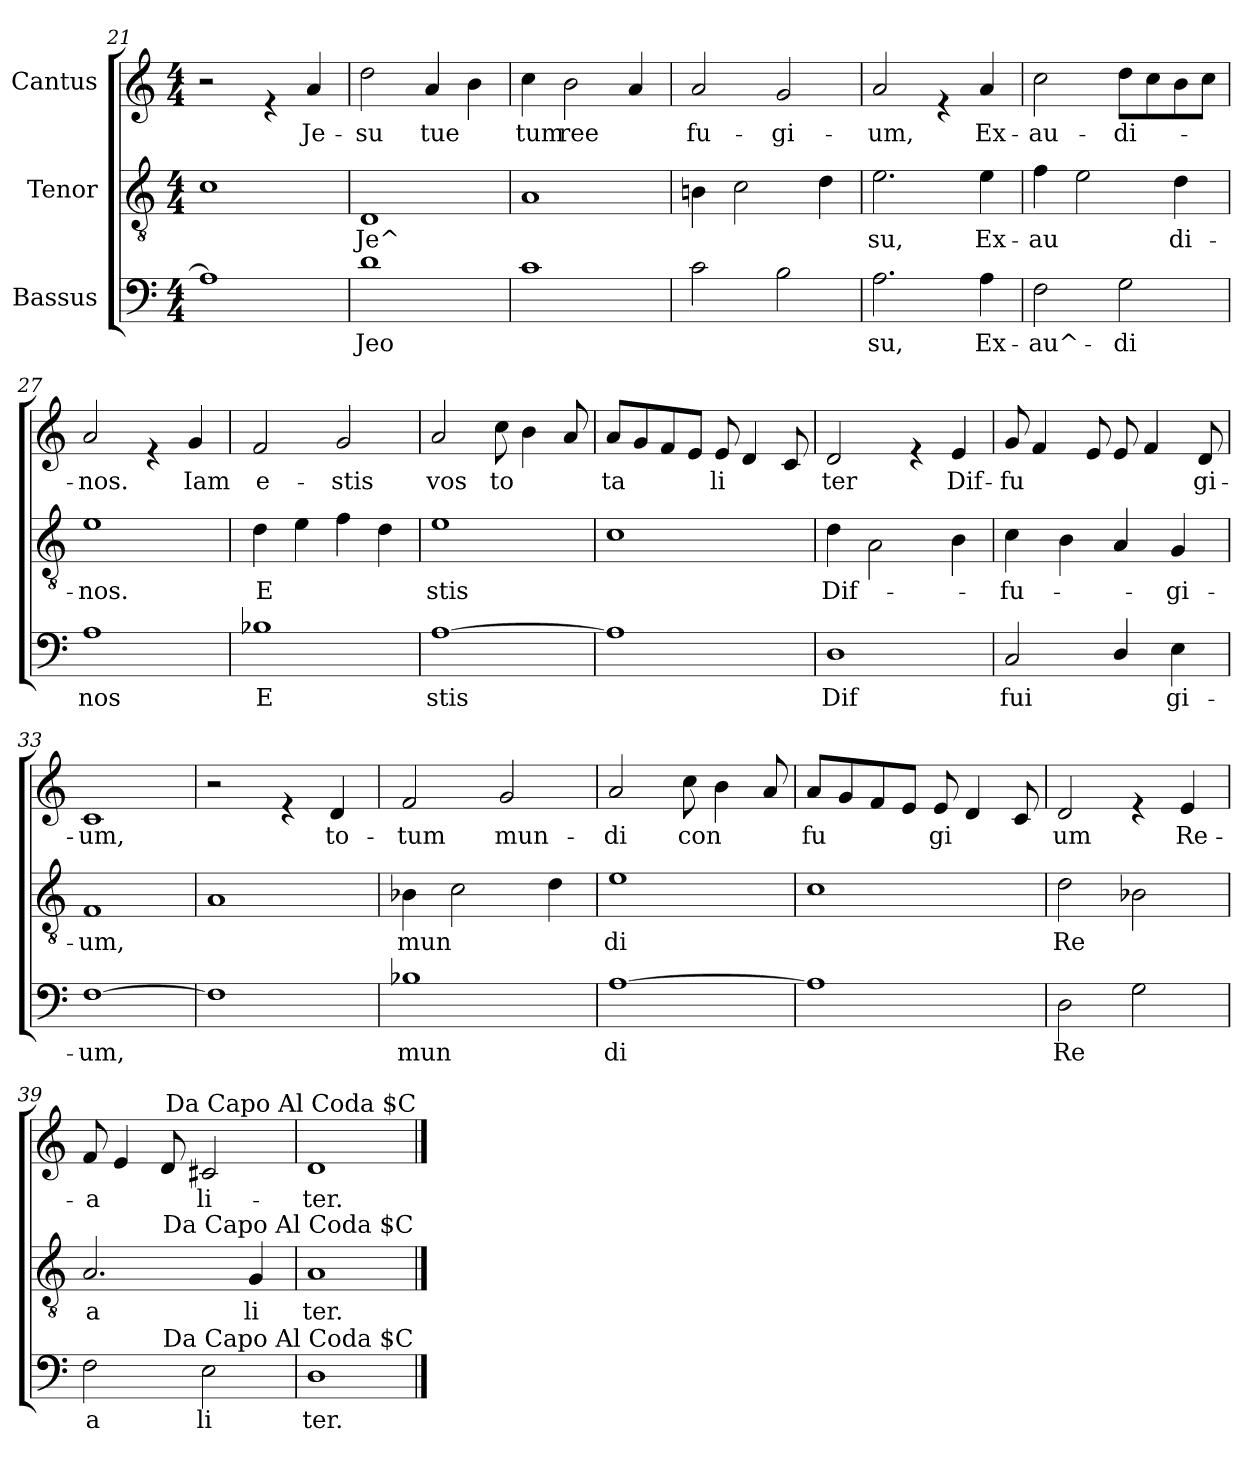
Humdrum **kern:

**kern	**text	**kern	**text	**kern	**text
*part3	*part3	*part2	*part2	*part1	*part1
*staff3	*staff3	*staff2	*staff2	*staff1	*staff1
*I"Bassus	*	*I"Tenor	*	*I"Cantus	*
*clefF4	*	*clefGv2	*	*clefG2	*
*k[]	*	*k[]	*	*k[]	*
*C:	*	*C:	*	*C:	*
*M4/4	*	*M4/4	*	*M4/4	*
=21	=21	=21	=21	=21	=21
1A]	.	1c	.	2r	.
.	.	.	.	4re	.
!	!	!	!	!	!LO:LY:b
.	.	.	.	4a/	Je-
=22	=22	=22	=22	=22	=22
!	!LO:LY:b	!	!LO:LY:b	!	!LO:LY:b
1d	Jeo	1D	Je^	2dd\	-su
!	!	!	!	!	!LO:LY:b
.	.	.	.	4a/	tue
.	.	.	.	4b\	.
=23	=23	=23	=23	=23	=23
!	!	!	!	!	!LO:LY:b
1c	.	1A	.	4cc\	tum
!	!	!	!	!	!LO:LY:b
.	.	.	.	2b\	ree
.	.	.	.	4a/	.
!!LO:PB:g=z
=24	=24	=24	=24	=24	=24
!	!	!	!	!	!LO:LY:b
2c\	.	4Bni\	.	2a/	fu-
.	.	2c\	.	.	.
!	!	!	!	!	!LO:LY:b
2B\	.	.	.	2g/	-gi-
.	.	4d\	.	.	.
!!LO:LB:g=z
=25	=25	=25	=25	=25	=25
!	!LO:LY:b	!	!LO:LY:b	!	!LO:LY:b
2.A\	su,	2.e\	su,	2a/	-um,
.	.	.	.	4re	.
!	!LO:LY:b	!	!LO:LY:b	!	!LO:LY:b
4A\	Ex-	4e\	Ex-	4a/	Ex-
=26	=26	=26	=26	=26	=26
!	!LO:LY:b	!	!LO:LY:b	!	!LO:LY:b
2F\	-au^-	4f\	-au	2cc\	-au-
.	.	2e\	.	.	.
!	!LO:LY:b	!	!	!	!LO:LY:b
2G\	-di	.	.	8dd\L	-di-
.	.	.	.	8cc\	.
!	!	!	!LO:LY:b	!	!
.	.	4d\	di-	8b\	.
.	.	.	.	8cc\J	.
=27	=27	=27	=27	=27	=27
!	!LO:LY:b	!	!LO:LY:b	!	!LO:LY:b
1A	nos	1e	-nos.	2a/	-nos.
.	.	.	.	4re	.
!	!	!	!	!	!LO:LY:b
.	.	.	.	4g/	Iam
=28	=28	=28	=28	=28	=28
!	!LO:LY:b	!	!LO:LY:b	!	!LO:LY:b
1B-X	E	4d\	E	2f/	e-
.	.	4e\	.	.	.
!	!	!	!	!	!LO:LY:b
.	.	4f\	.	2g/	-stis
.	.	4d\	.	.	.
=29	=29	=29	=29	=29	=29
!	!LO:LY:b	!	!LO:LY:b	!	!LO:LY:b
[>1A	stis	1e	stis	2a/	vos
!	!	!	!	!	!LO:LY:b
.	.	.	.	8cc\	to
.	.	.	.	4b\	.
.	.	.	.	8a/	.
=30	=30	=30	=30	=30	=30
!	!	!	!	!	!LO:LY:b
1A]	.	1c	.	8a/L	ta
.	.	.	.	8g/	.
.	.	.	.	8f/	.
.	.	.	.	8e/J	.
!	!	!	!	!	!LO:LY:b
.	.	.	.	8e/	li
.	.	.	.	4d/	.
.	.	.	.	8c/	.
!!LO:LB:g=z
=31	=31	=31	=31	=31	=31
!	!LO:LY:b	!	!LO:LY:b	!	!LO:LY:b
1D	Dif	4d\	Dif-	2d/	ter
.	.	2A\	.	.	.
.	.	.	.	4re	.
!	!	!	!	!	!LO:LY:b
.	.	4B\	.	4e/	Dif-
=32	=32	=32	=32	=32	=32
!	!LO:LY:b	!	!LO:LY:b	!	!LO:LY:b
2C/	fui	4c\	-fu-	8g/	-fu
.	.	.	.	4f/	.
.	.	4B\	.	.	.
.	.	.	.	8e/	.
4D/	.	4A/	.	8e/	.
.	.	.	.	4f/	.
!	!LO:LY:b	!	!LO:LY:b	!	!
4E\	gi-	4G/	-gi-	.	.
!	!	!	!	!	!LO:LY:b
.	.	.	.	8d/	gi-
!!LO:LB:g=z
=33	=33	=33	=33	=33	=33
!	!LO:LY:b	!	!LO:LY:b	!	!LO:LY:b
[>1F	-um,	1F	-um,	1c	-um,
=34	=34	=34	=34	=34	=34
1F]	.	1A	.	2r	.
.	.	.	.	4re	.
!	!	!	!	!	!LO:LY:b
.	.	.	.	4d/	to-
=35	=35	=35	=35	=35	=35
!	!LO:LY:b	!	!LO:LY:b	!	!LO:LY:b
1B-X	mun	4B-X\	mun	2f/	-tum
.	.	2c\	.	.	.
!	!	!	!	!	!LO:LY:b
.	.	.	.	2g/	mun-
.	.	4d\	.	.	.
=36	=36	=36	=36	=36	=36
!	!LO:LY:b	!	!LO:LY:b	!	!LO:LY:b
[>1A	di	1e	di	2a/	-di
!	!	!	!	!	!LO:LY:b
.	.	.	.	8cc\	con
.	.	.	.	4b\	.
.	.	.	.	8a/	.
=37	=37	=37	=37	=37	=37
!	!	!	!	!	!LO:LY:b
1A]	.	1c	.	8a/L	fu
.	.	.	.	8g/	.
.	.	.	.	8f/	.
.	.	.	.	8e/J	.
!	!	!	!	!	!LO:LY:b
.	.	.	.	8e/	gi
.	.	.	.	4d/	.
.	.	.	.	8c/	.
=38	=38	=38	=38	=38	=38
!	!LO:LY:b	!	!LO:LY:b	!	!LO:LY:b
2D\	Re	2d\	Re	2d/	um
2G\	.	2B-X\	.	4re	.
!	!	!	!	!	!LO:LY:b
.	.	.	.	4e/	Re-
=39	=39	=39	=39	=39	=39
!	!LO:LY:b	!	!LO:LY:b	!	!LO:LY:b
2F\	a	2.A/	a	8f/	-a
.	.	.	.	4e/	.
.	.	.	.	8d/	.
!	!LO:LY:b	!	!	!	!LO:LY:b
2E\	li	.	.	2c#X/	li-
!	!	!	!LO:LY:b	!	!
.	.	4G/	li	.	.
!!LO:LB:g=z
=40	=40	=40	=40	=40	=40
!	!LO:LY:b	!	!LO:LY:b	!	!LO:LY:b
1D	ter.	1A	ter.	1d	-ter.
!	!	!	!	!LO:TX:a:rj:t=Da Capo Al Coda $C	!
!	!	!LO:TX:a:rj:t=Da Capo Al Coda $C	!	!	!
!LO:TX:a:rj:t=Da Capo Al Coda $C	!	!	!	!	!
==	==	==	==	==	==
*-	*-	*-	*-	*-	*-
